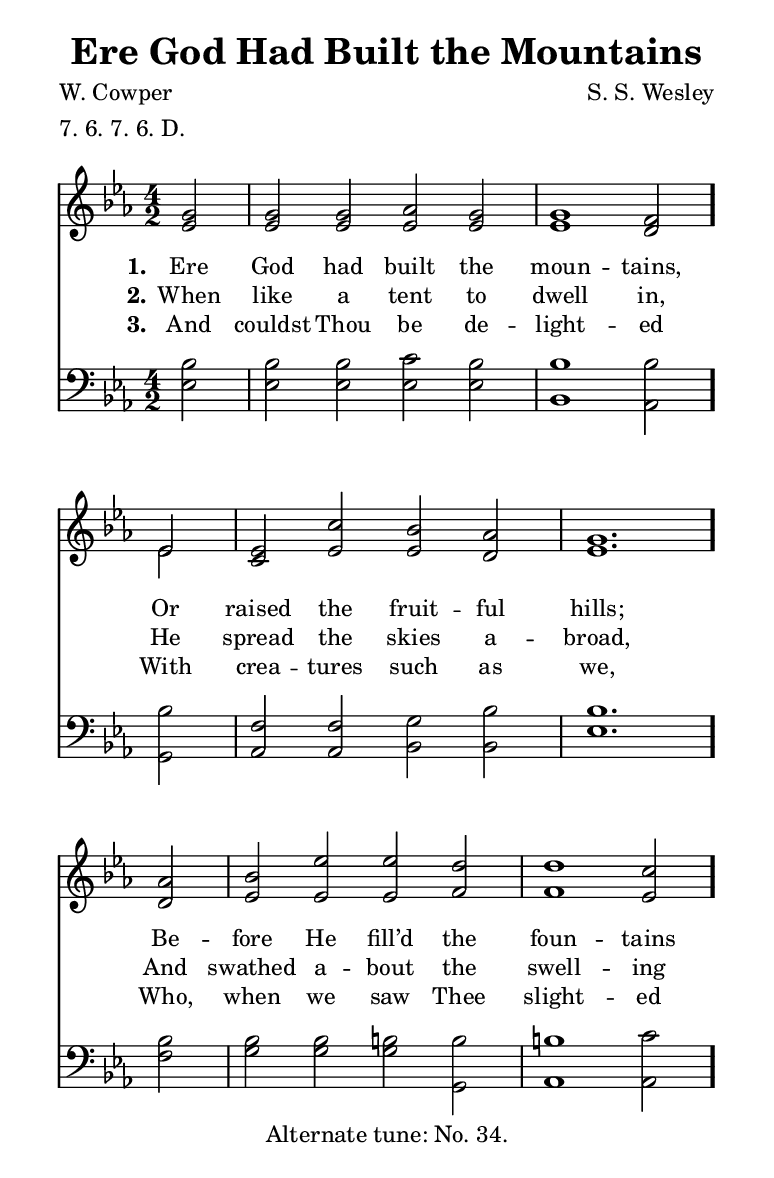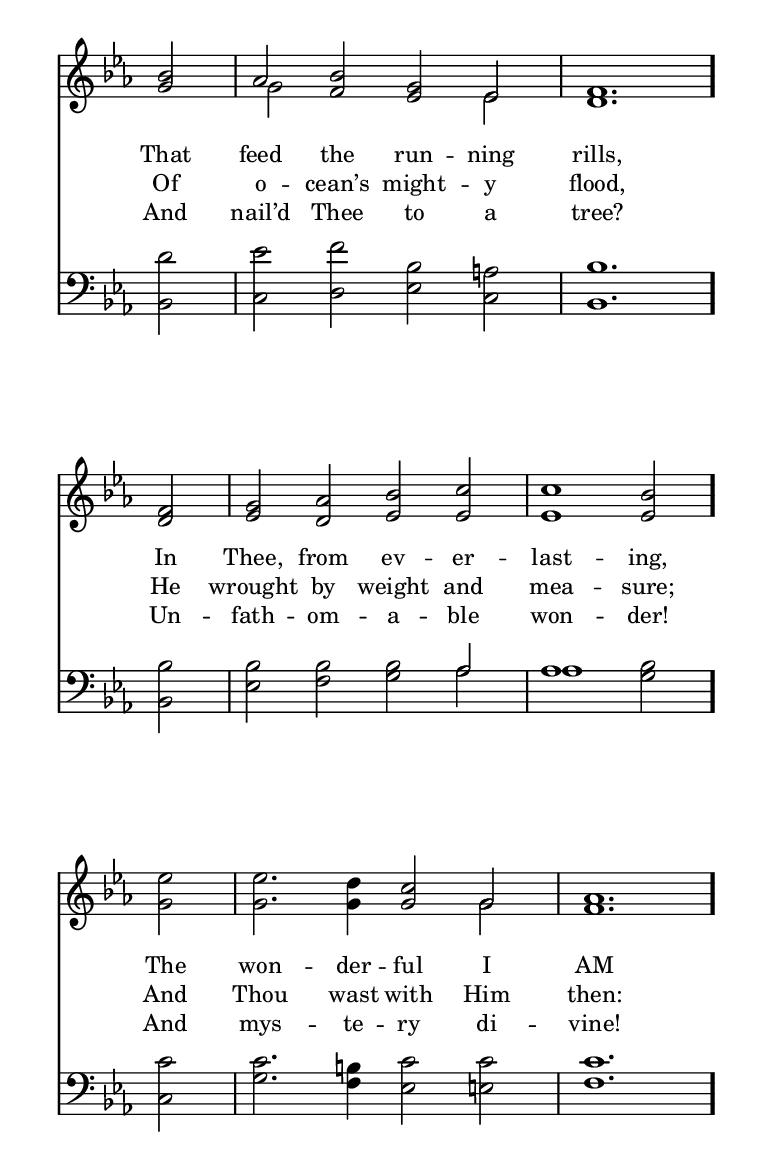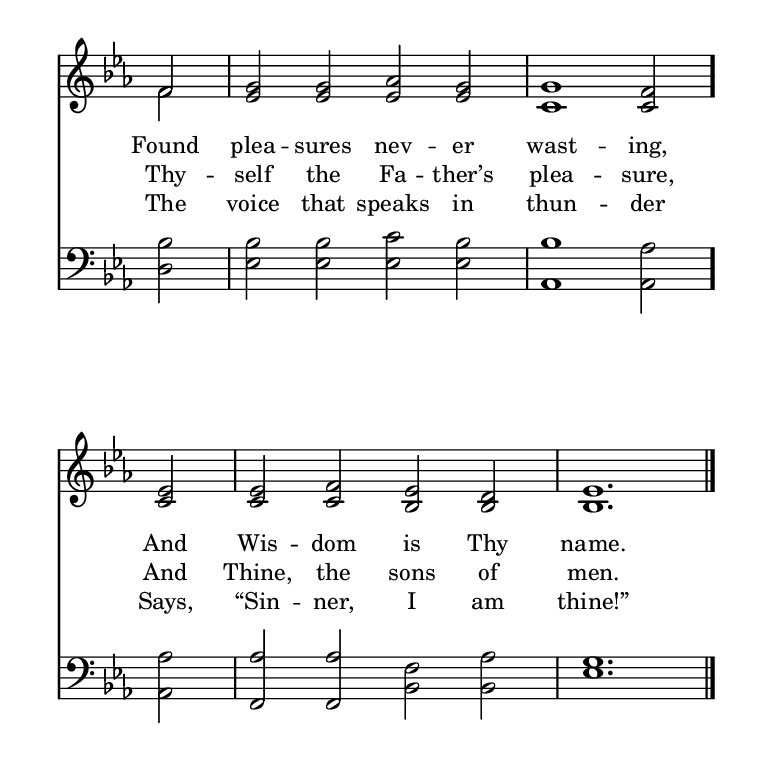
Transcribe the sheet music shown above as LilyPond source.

\include "common/global.ily"
\paper {
  \include "common/paper.ily"
  oddFooterMarkup = \markup { \fill-line { \on-the-fly \first-page "Alternate tune: No. 34." } }
}

\header{
  hymnnumber = "82"
  title = "Ere God Had Built the Mountains"
  tunename = "Aurelia"
  meter = "7. 6. 7. 6. D."
  poet = "W. Cowper"
  composer = "S. S. Wesley"
  %copyright = ""
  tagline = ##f
}

% for fermata in MIDI
ta = { \tempo 2=80 }
tb = { \tempo 2=40 }

patternAA = { c2 | c2 c2 c2 c2 | c1 c2 }

patternBA = { c2 | c2 c2 c2 c2 | c1. }
patternBB = { c2 | c2. c4 c2 c2 | c1. }

global = {
  \include "common/overrides.ily"
  \override Staff.TimeSignature.style = #'numbered
  \time 4/2
  \override Score.MetronomeMark.transparent = ##t % hide all fermata changes too
  \ta
  \key ees \major
  \partial 2
  \autoBeamOff
}

notesSoprano = {
\global
\relative c'' {

  \changePitch \patternAA { g | g g aes g | g f }
  \changePitch \patternBA { ees | ees c' bes aes | g }
  \changePitch \patternAA { aes | bes ees ees d | d c }
  \changePitch \patternBA { bes | aes bes g ees | f }

  \changePitch \patternAA { f | g aes bes c | c bes }
  \changePitch \patternBB { ees | ees d c g | aes }
  \changePitch \patternAA { f | g g aes g | g f }
  \changePitch \patternBA { ees | ees f ees d | ees }

  \bar "|."

}
}

notesAlto = {
\global
\relative e' {

  \changePitch \patternAA { ees | ees ees ees ees | ees d }
  \changePitch \patternBA { ees | c ees ees d | ees }
  \changePitch \patternAA { d | ees ees ees f | f ees }
  \changePitch \patternBA { g | g f ees ees | d }

  \changePitch \patternAA { d | ees d ees ees | ees ees }
  \changePitch \patternBB { g | g g g g | f }
  \changePitch \patternAA { f | ees ees ees ees | c c }
  \changePitch \patternBA { c | c c bes bes | bes }

}
}

notesTenor = {
\global
\relative a {

  \changePitch \patternAA { bes | bes bes c bes | bes bes }
  \changePitch \patternBA { bes | f f g bes | bes }
  \changePitch \patternAA { bes | bes bes b b | b c }
  \changePitch \patternBA { d | ees f bes, a | bes }

  \changePitch \patternAA { bes | bes bes bes aes | aes bes }
  \changePitch \patternBB { c | c b c c | c }
  \changePitch \patternAA { bes | bes bes c bes | bes aes }
  \changePitch \patternBA { aes | aes aes f aes | g }

}
}

notesBass = {
\global
\relative f {

  \changePitch \patternAA { ees | ees ees ees ees | bes aes }
  \changePitch \patternBA { g | aes aes bes bes | ees }
  \changePitch \patternAA { f | g g g g, | aes aes }
  \changePitch \patternBA { bes | c d ees c | bes }

  \changePitch \patternAA { bes | ees f g aes | aes g }
  \changePitch \patternBB { c, | g' f ees e | f }
  \changePitch \patternAA { d | ees ees ees ees | aes, aes }
  \changePitch \patternBA { aes | f f bes bes | ees }

}
}

wordsA = \lyricmode {
\set stanza = "1."

Ere God had built the moun -- tains, \bar "."
Or raised the fruit -- ful hills; \bar "." \break
Be -- fore He fill’d the foun -- tains \bar "."
That feed the run -- ning rills, \bar "." \break
In Thee, from ev -- er -- last -- ing, \bar "."
The won -- der -- ful I AM \bar "." \break
Found plea -- sures nev -- er wast -- ing, \bar "."
And Wis -- dom is Thy name. \bar "." \break

}

wordsB = \lyricmode {
\set stanza = "2."

When like a tent to dwell in,
He spread the skies a -- broad,
And swathed a -- bout the swell -- ing
Of o -- cean’s might -- y flood,
He wrought by weight and mea -- sure;
And Thou wast with Him then:
Thy -- self the Fa -- ther’s plea -- sure,
And Thine, the sons of men.

}

wordsC = \lyricmode {
\set stanza = "3."

And couldst Thou be de -- light -- ed
With crea -- tures such as we,
Who, when we saw Thee slight -- ed
And nail’d Thee to a tree?
Un -- fath -- om -- a -- ble won -- der!
And mys -- te -- ry di -- vine!
The voice that speaks in thun -- der
Says, “Sin -- ner, I am thine!”

}

\score {
  \context ChoirStaff <<
    \context Staff = upper <<
      \set Staff.autoBeaming = ##f
      \set ChoirStaff.systemStartDelimiter = #'SystemStartBar
      \set ChoirStaff.printPartCombineTexts = ##f
      \partcombine #'(2 . 9) \notesSoprano \notesAlto
      \context NullVoice = sopranos { \voiceOne << \notesSoprano >> }
      \context NullVoice = altos { \voiceTwo << \notesAlto >> }
      \context Lyrics = one   \lyricsto sopranos \wordsA
      \context Lyrics = two   \lyricsto sopranos \wordsB
      \context Lyrics = three \lyricsto sopranos \wordsC
    >>
    \context Staff = men <<
      \set Staff.autoBeaming = ##f
      \clef bass
      \set ChoirStaff.printPartCombineTexts = ##f
      \partcombine #'(2 . 9) \notesTenor \notesBass
      \context NullVoice = tenors { \voiceOne << \notesTenor >> }
      \context NullVoice = basses { \voiceTwo << \notesBass >> }
    >>
  >>
  \layout {
    \include "common/layout.ily"
  }
  \midi{
    \include "common/midi.ily"
  }
}

\version "2.19.49"  % necessary for upgrading to future LilyPond versions.

% vi:set et ts=2 sw=2 ai nocindent syntax=lilypond:
